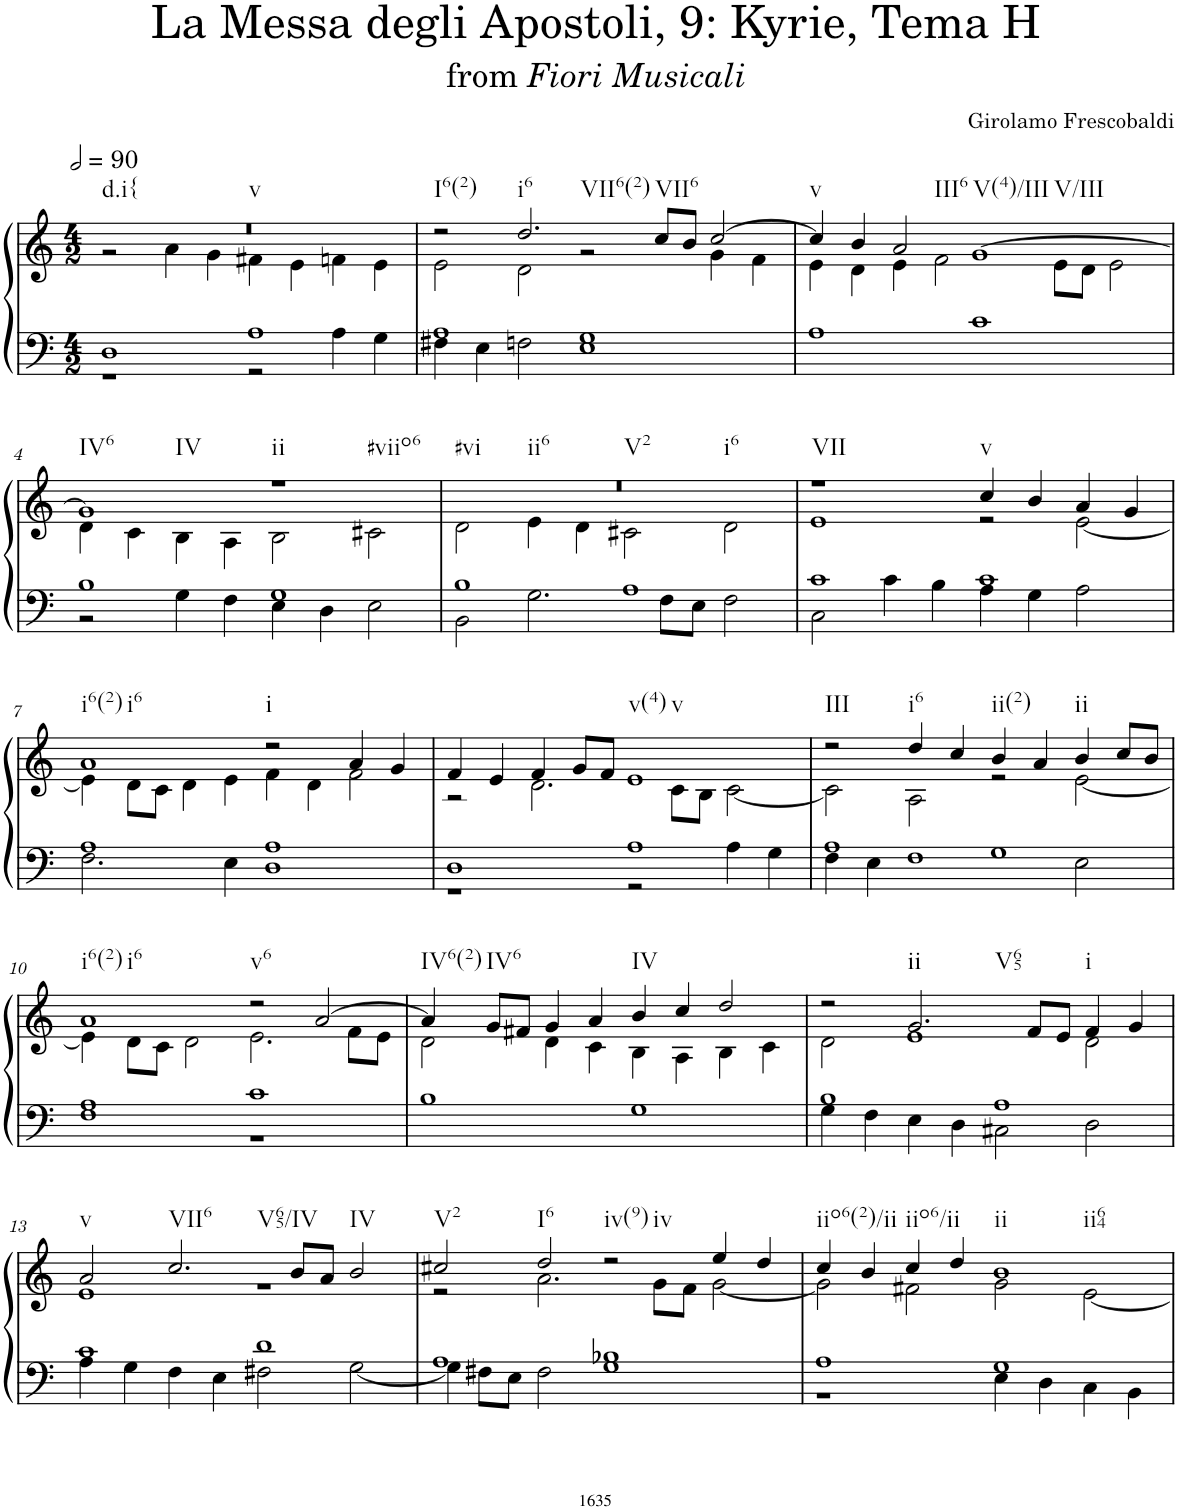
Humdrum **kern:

**kern	**kern
*part1	*part1
*staff2	*staff1
*I"Organ	*
*I'Org.	*
*clefF4	*clefG2
*k[]	*k[]
*M4/2	*M4/2
*MM180	*MM180
=1	=1
*^	*^
!	!	!LO:TX:b:t=d.i{	!
!	!	!LO:TX:b:t=v	!
1D	1r	0r	2r
.	.	.	4a\
.	.	.	4g\
1A	2r	.	4f#X\
.	.	.	4e\
.	4A\	.	4fn\
.	4G\	.	4e\
=2	=2	=2	=2
!	!	!LO:TX:b:t=I6(2)	!
1A	4F#X\	2r	2e\
.	4E\	.	.
!	!	!LO:TX:b:t=i6	!
!	!	!LO:TX:b:t=VII6(2)	!
.	2Fn\	2.dd/	2d\
1G	1E	.	2r
!	!	!LO:TX:b:t=VII6	!
.	.	8cc/L	.
.	.	8b/J	.
.	.	[2cc/	4g\
.	.	.	4f\
*v	*v	*	*
=3	=3	=3
!	!LO:TX:b:t=v	!
1A	4cc/]	4e\
.	4b/	4d\
!	!LO:TX:b:t=III6	!
.	2a/	4e\
.	.	2f\
!	!LO:TX:b:t=V(4)/III	!
!	!LO:TX:b:t=V/III	!
1c	[1g	.
.	.	8e\L
.	.	8d\J
.	.	2e\
!!LO:LB:g=z	!!
=4	=4	=4
*^	*	*
!	!	!LO:TX:b:t=IV6	!
!	!	!LO:TX:b:t=IV	!
1B	2r	1g]	4d\
.	.	.	4c\
.	4G\	.	4B\
.	4F\	.	4A\
!	!	!LO:TX:b:t=ii	!
!	!	!LO:TX:b:t=#viio6	!
1G	4E\	1r	2B\
.	4D\	.	.
.	2E\	.	2c#X\
=5	=5	=5	=5
!	!	!LO:TX:b:t=#vi	!
!	!	!LO:TX:b:t=ii6	!
!	!	!LO:TX:b:t=V2	!
!	!	!LO:TX:b:t=i6	!
1B	2BB\	0r	2d\
.	2.G\	.	4e\
.	.	.	4d\
1A	.	.	2c#X\
.	8F\L	.	.
.	8E\J	.	.
.	2F\	.	2d\
=6	=6	=6	=6
!	!	!LO:TX:b:t=VII	!
1c	2C\	1r	1e
.	4c\	.	.
.	4B\	.	.
!	!	!LO:TX:b:t=v	!
1c	4A\	4cc/	2r
.	4G\	4b/	.
.	2A\	4a/	[2e\
.	.	4g/	.
!!LO:LB:g=z	!!
=7	=7	=7	=7
!	!	!LO:TX:b:t=i6(2)	!
!	!	!LO:TX:b:t=i6	!
1A	2.F\	1a	4e\]
.	.	.	8d\L
.	.	.	8c\J
.	.	.	4d\
.	4E\	.	4e\
!	!	!LO:TX:b:t=i	!
1A	1D	2r	4f\
.	.	.	4d\
.	.	4a/	2f\
.	.	4g/	.
=8	=8	=8	=8
1D	1r	4f/	2r
.	.	4e/	.
.	.	4f/	2.d\
.	.	8g/L	.
.	.	8f/J	.
!	!	!LO:TX:b:t=v(4)	!
!	!	!LO:TX:b:t=v	!
1A	2r	1e	.
.	.	.	8c\L
.	.	.	8B\J
.	4A\	.	[2c\
.	4G\	.	.
=9	=9	=9	=9
!	!	!LO:TX:b:t=III	!
1A	4F\	2r	2c\]
.	4E\	.	.
!	!	!LO:TX:b:t=i6	!
.	1F	4dd/	2A\
.	.	4cc/	.
!	!	!LO:TX:b:t=ii(2)	!
1G	.	4b/	2r
.	.	4a/	.
!	!	!LO:TX:b:t=ii	!
.	2E\	4b/	[2e\
.	.	8cc/L	.
.	.	8b/J	.
!!LO:LB:g=z	!!
=10	=10	=10	=10
!	!	!LO:TX:b:t=i6(2)	!
!	!	!LO:TX:b:t=i6	!
1A	1F	1a	4e\]
.	.	.	8d\L
.	.	.	8c\J
.	.	.	2d\
!	!	!LO:TX:b:t=v6	!
1c	1r	2r	2.e\
.	.	[2a/	.
.	.	.	8f\L
.	.	.	8e\J
*v	*v	*	*
=11	=11	=11
!	!LO:TX:b:t=IV6(2)	!
1B	4a/]	2d\
!	!LO:TX:b:t=IV6	!
.	8g/L	.
.	8f#X/J	.
.	4g/	4d\
.	4a/	4c\
!	!LO:TX:b:t=IV	!
1G	4b/	4B\
.	4cc/	4A\
.	2dd/	4B\
.	.	4c\
=12	=12	=12
*^	*	*
1B	4G\	2r	2d\
.	4F\	.	.
!	!	!LO:TX:b:t=ii	!
!	!	!LO:TX:b:t=V65	!
.	4E\	2.g/	1e
.	4D\	.	.
1A	2C#X\	.	.
.	.	8f/L	.
.	.	8e/J	.
!	!	!LO:TX:b:t=i	!
.	2D\	4f/	2d\
.	.	4g/	.
!!LO:LB:g=z	!!
=13	=13	=13	=13
!	!	!LO:TX:b:t=v	!
1c	4A\	2a/	1e
.	4G\	.	.
!	!	!LO:TX:b:t=VII6	!
!	!	!LO:TX:b:t=V65/IV	!
.	4F\	2.cc/	.
.	4E\	.	.
1d	2F#X\	.	1r
.	.	8b/L	.
.	.	8a/J	.
!	!	!LO:TX:b:t=IV	!
.	[2G\	2b/	.
=14	=14	=14	=14
!	!	!LO:TX:b:t=V2	!
1A	4G\]	2cc#X/	2r
.	8F#X\L	.	.
.	8E\J	.	.
!	!	!LO:TX:b:t=I6	!
.	2F#\	2dd/	2.a\
!	!	!LO:TX:b:t=iv(9)	!
!	!	!LO:TX:b:t=iv	!
1B-X	1G	2r	.
.	.	.	8g\L
.	.	.	8f\J
.	.	4ee/	[2g\
.	.	4dd/	.
=15	=15	=15	=15
!	!	!LO:TX:b:t=iio6(2)/ii	!
1A	1r	4cc/	2g\]
.	.	4b/	.
!	!	!LO:TX:b:t=iio6/ii	!
.	.	4cc/	2f#X\
.	.	4dd/	.
!	!	!LO:TX:b:t=ii	!
!	!	!LO:TX:b:t=ii64	!
1G	4E\	1b	2g\
.	4D\	.	.
.	4C\	.	[2e\
.	4BB\	.	.
*v	*v	*	*
*	*v	*v
=	=
*-	*-
